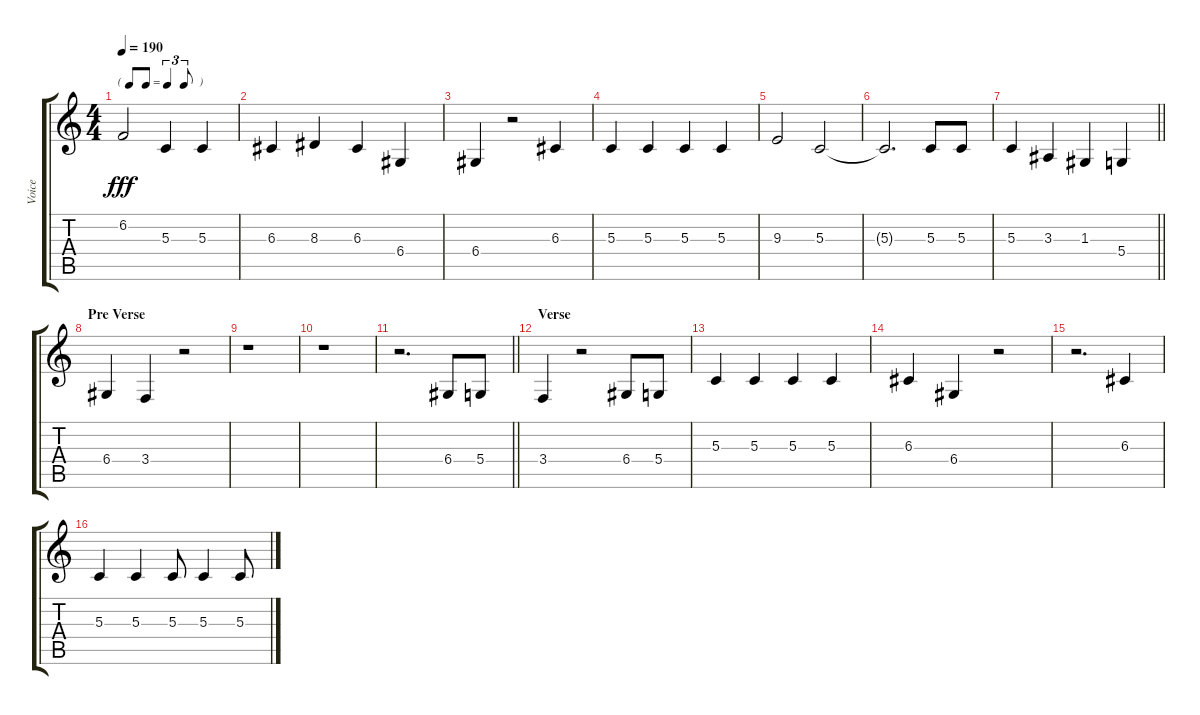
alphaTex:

\track ("Voice" "Voice") {instrument lead6voice}
\staff {score tabs}
\tuning (E4 B3 G3 D3 A2 E2) {hide}
\ts (4 4)
\tf triplet8th
\tempo 190
\clef g2
\ks c
6.2.2{dy fff} 5.3.4 5.3.4 |
6.3.4 8.3.4 6.3.4 6.4.4 |
6.4.4 r.2 6.3.4 |
5.3.4 5.3.4 5.3.4 5.3.4 |
9.3.2 5.3.2 |
5.3{t}.2{d} 5.3.8 5.3.8 |
\barLineRight lightlight
5.3.4 3.3.4 1.3.4 5.4.4 |
\section ("" "Pre Verse")
6.4.4 3.4.4 r.2 |
r.1 |
r.1 |
\barLineRight lightlight
r.2{d} 6.4.8 5.4.8 |
\section ("" "Verse")
3.4.4 r.2 6.4.8 5.4.8 |
5.3.4 5.3.4 5.3.4 5.3.4 |
6.3.4 6.4.4 r.2 |
r.2{d} 6.3.4 |
5.3.4 5.3.4 5.3.8 5.3.4 5.3.8
